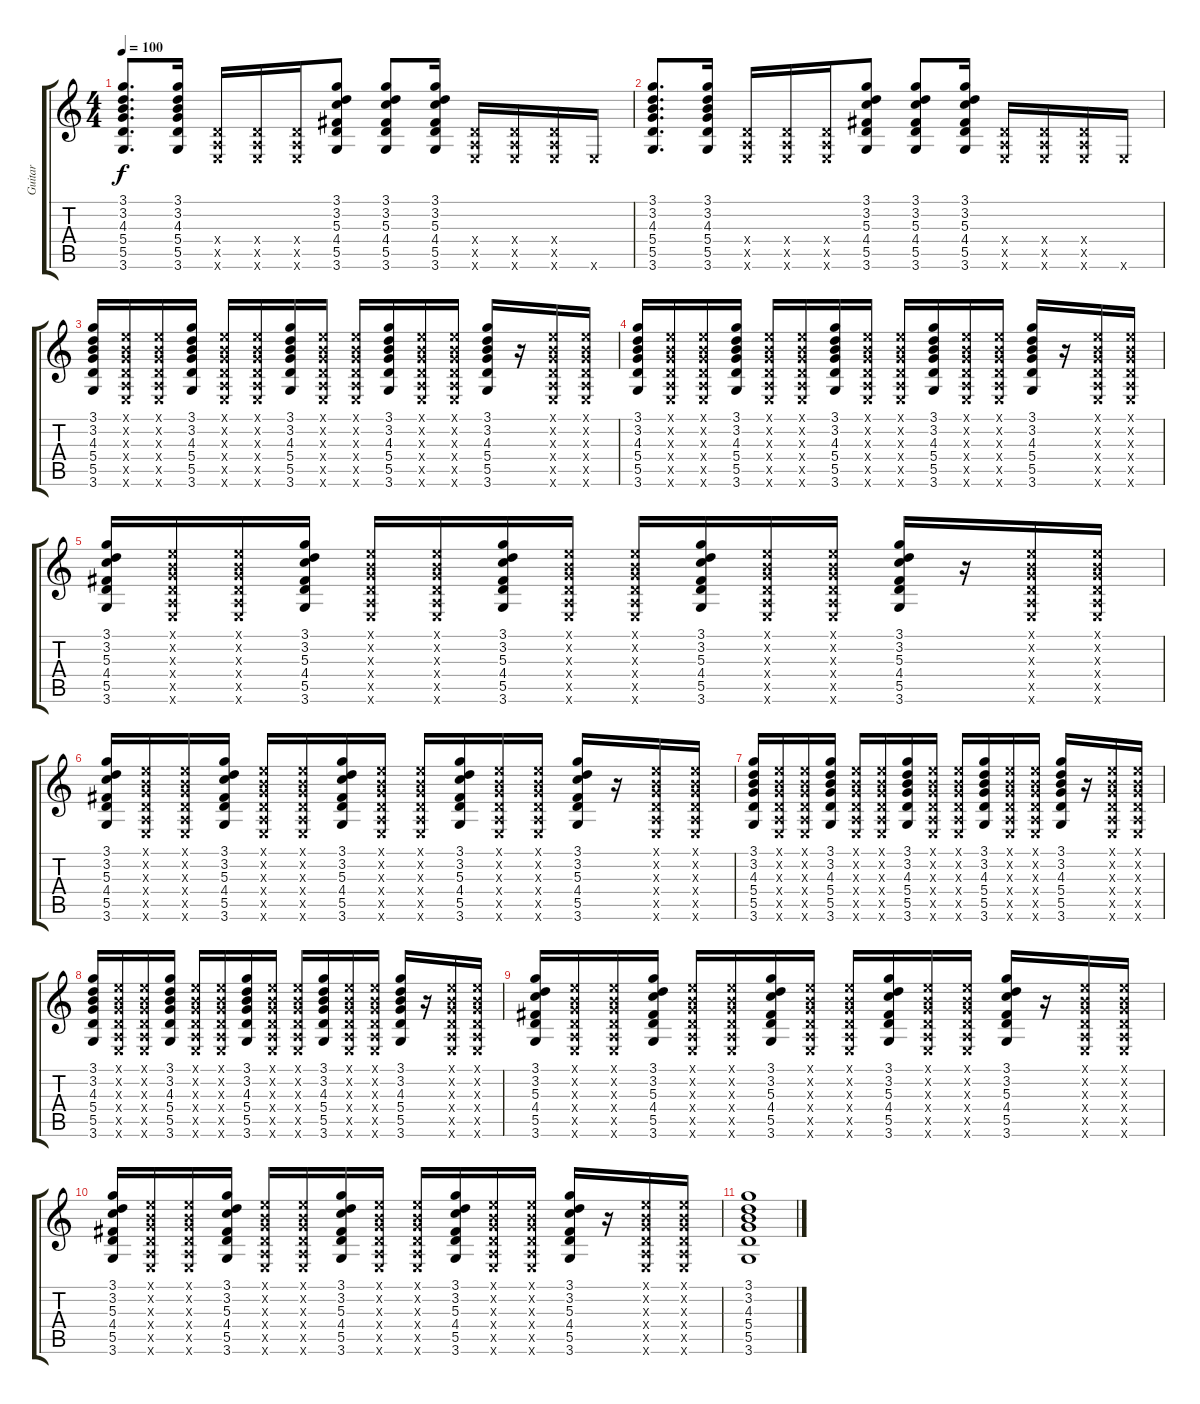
\track ("Guitar" "Guitar") {instrument acousticguitarnylon}
\staff {score tabs}
\tuning (E4 B3 G3 D3 A2 E2) {hide}
\ts (4 4)
\tempo 100
\clef g2
\ks c
(3.1 3.2 4.3 5.4 5.5 3.6).8{d dy f} (3.1 3.2 4.3 5.4 5.5 3.6).16 (0.4{x} 0.5{x} 0.6{x}).16 (0.4{x} 0.5{x} 0.6{x}).16 (0.4{x} 0.5{x} 0.6{x}).16 (3.1 3.2 5.3 4.4 5.5 3.6).8 (3.1 3.2 5.3 4.4 5.5 3.6).8 (3.1 3.2 5.3 4.4 5.5 3.6).16 (0.4{x} 0.5{x} 0.6{x}).16 (0.4{x} 0.5{x} 0.6{x}).16 (0.4{x} 0.5{x} 0.6{x}).16 0.6{x}.16 |
(3.1 3.2 4.3 5.4 5.5 3.6).8{d} (3.1 3.2 4.3 5.4 5.5 3.6).16 (0.4{x} 0.5{x} 0.6{x}).16 (0.4{x} 0.5{x} 0.6{x}).16 (0.4{x} 0.5{x} 0.6{x}).16 (3.1 3.2 5.3 4.4 5.5 3.6).8 (3.1 3.2 5.3 4.4 5.5 3.6).8 (3.1 3.2 5.3 4.4 5.5 3.6).16 (0.4{x} 0.5{x} 0.6{x}).16 (0.4{x} 0.5{x} 0.6{x}).16 (0.4{x} 0.5{x} 0.6{x}).16 0.6{x}.16 |
(3.1 3.2 4.3 5.4 5.5 3.6).16 (0.1{x} 0.2{x} 0.3{x} 0.4{x} 0.5{x} 0.6{x}).16 (0.1{x} 0.2{x} 0.3{x} 0.4{x} 0.5{x} 0.6{x}).16 (3.1 3.2 4.3 5.4 5.5 3.6).16 (0.1{x} 0.2{x} 0.3{x} 0.4{x} 0.5{x} 0.6{x}).16 (0.1{x} 0.2{x} 0.3{x} 0.4{x} 0.5{x} 0.6{x}).16 (3.1 3.2 4.3 5.4 5.5 3.6).16 (0.1{x} 0.2{x} 0.3{x} 0.4{x} 0.5{x} 0.6{x}).16 (0.1{x} 0.2{x} 0.3{x} 0.4{x} 0.5{x} 0.6{x}).16 (3.1 3.2 4.3 5.4 5.5 3.6).16 (0.1{x} 0.2{x} 0.3{x} 0.4{x} 0.5{x} 0.6{x}).16 (0.1{x} 0.2{x} 0.3{x} 0.4{x} 0.5{x} 0.6{x}).16 (3.1 3.2 4.3 5.4 5.5 3.6).16 r.16 (0.1{x} 0.2{x} 0.3{x} 0.4{x} 0.5{x} 0.6{x}).16 (0.1{x} 0.2{x} 0.3{x} 0.4{x} 0.5{x} 0.6{x}).16 |
(3.1 3.2 4.3 5.4 5.5 3.6).16 (0.1{x} 0.2{x} 0.3{x} 0.4{x} 0.5{x} 0.6{x}).16 (0.1{x} 0.2{x} 0.3{x} 0.4{x} 0.5{x} 0.6{x}).16 (3.1 3.2 4.3 5.4 5.5 3.6).16 (0.1{x} 0.2{x} 0.3{x} 0.4{x} 0.5{x} 0.6{x}).16 (0.1{x} 0.2{x} 0.3{x} 0.4{x} 0.5{x} 0.6{x}).16 (3.1 3.2 4.3 5.4 5.5 3.6).16 (0.1{x} 0.2{x} 0.3{x} 0.4{x} 0.5{x} 0.6{x}).16 (0.1{x} 0.2{x} 0.3{x} 0.4{x} 0.5{x} 0.6{x}).16 (3.1 3.2 4.3 5.4 5.5 3.6).16 (0.1{x} 0.2{x} 0.3{x} 0.4{x} 0.5{x} 0.6{x}).16 (0.1{x} 0.2{x} 0.3{x} 0.4{x} 0.5{x} 0.6{x}).16 (3.1 3.2 4.3 5.4 5.5 3.6).16 r.16 (0.1{x} 0.2{x} 0.3{x} 0.4{x} 0.5{x} 0.6{x}).16 (0.1{x} 0.2{x} 0.3{x} 0.4{x} 0.5{x} 0.6{x}).16 |
(3.1 3.2 5.3 4.4 5.5 3.6).16 (0.1{x} 0.2{x} 0.3{x} 0.4{x} 0.5{x} 0.6{x}).16 (0.1{x} 0.2{x} 0.3{x} 0.4{x} 0.5{x} 0.6{x}).16 (3.1 3.2 5.3 4.4 5.5 3.6).16 (0.1{x} 0.2{x} 0.3{x} 0.4{x} 0.5{x} 0.6{x}).16 (0.1{x} 0.2{x} 0.3{x} 0.4{x} 0.5{x} 0.6{x}).16 (3.1 3.2 5.3 4.4 5.5 3.6).16 (0.1{x} 0.2{x} 0.3{x} 0.4{x} 0.5{x} 0.6{x}).16 (0.1{x} 0.2{x} 0.3{x} 0.4{x} 0.5{x} 0.6{x}).16 (3.1 3.2 5.3 4.4 5.5 3.6).16 (0.1{x} 0.2{x} 0.3{x} 0.4{x} 0.5{x} 0.6{x}).16 (0.1{x} 0.2{x} 0.3{x} 0.4{x} 0.5{x} 0.6{x}).16 (3.1 3.2 5.3 4.4 5.5 3.6).16 r.16 (0.1{x} 0.2{x} 0.3{x} 0.4{x} 0.5{x} 0.6{x}).16 (0.1{x} 0.2{x} 0.3{x} 0.4{x} 0.5{x} 0.6{x}).16 |
(3.1 3.2 5.3 4.4 5.5 3.6).16 (0.1{x} 0.2{x} 0.3{x} 0.4{x} 0.5{x} 0.6{x}).16 (0.1{x} 0.2{x} 0.3{x} 0.4{x} 0.5{x} 0.6{x}).16 (3.1 3.2 5.3 4.4 5.5 3.6).16 (0.1{x} 0.2{x} 0.3{x} 0.4{x} 0.5{x} 0.6{x}).16 (0.1{x} 0.2{x} 0.3{x} 0.4{x} 0.5{x} 0.6{x}).16 (3.1 3.2 5.3 4.4 5.5 3.6).16 (0.1{x} 0.2{x} 0.3{x} 0.4{x} 0.5{x} 0.6{x}).16 (0.1{x} 0.2{x} 0.3{x} 0.4{x} 0.5{x} 0.6{x}).16 (3.1 3.2 5.3 4.4 5.5 3.6).16 (0.1{x} 0.2{x} 0.3{x} 0.4{x} 0.5{x} 0.6{x}).16 (0.1{x} 0.2{x} 0.3{x} 0.4{x} 0.5{x} 0.6{x}).16 (3.1 3.2 5.3 4.4 5.5 3.6).16 r.16 (0.1{x} 0.2{x} 0.3{x} 0.4{x} 0.5{x} 0.6{x}).16 (0.1{x} 0.2{x} 0.3{x} 0.4{x} 0.5{x} 0.6{x}).16 |
(3.1 3.2 4.3 5.4 5.5 3.6).16 (0.1{x} 0.2{x} 0.3{x} 0.4{x} 0.5{x} 0.6{x}).16 (0.1{x} 0.2{x} 0.3{x} 0.4{x} 0.5{x} 0.6{x}).16 (3.1 3.2 4.3 5.4 5.5 3.6).16 (0.1{x} 0.2{x} 0.3{x} 0.4{x} 0.5{x} 0.6{x}).16 (0.1{x} 0.2{x} 0.3{x} 0.4{x} 0.5{x} 0.6{x}).16 (3.1 3.2 4.3 5.4 5.5 3.6).16 (0.1{x} 0.2{x} 0.3{x} 0.4{x} 0.5{x} 0.6{x}).16 (0.1{x} 0.2{x} 0.3{x} 0.4{x} 0.5{x} 0.6{x}).16 (3.1 3.2 4.3 5.4 5.5 3.6).16 (0.1{x} 0.2{x} 0.3{x} 0.4{x} 0.5{x} 0.6{x}).16 (0.1{x} 0.2{x} 0.3{x} 0.4{x} 0.5{x} 0.6{x}).16 (3.1 3.2 4.3 5.4 5.5 3.6).16 r.16 (0.1{x} 0.2{x} 0.3{x} 0.4{x} 0.5{x} 0.6{x}).16 (0.1{x} 0.2{x} 0.3{x} 0.4{x} 0.5{x} 0.6{x}).16 |
(3.1 3.2 4.3 5.4 5.5 3.6).16 (0.1{x} 0.2{x} 0.3{x} 0.4{x} 0.5{x} 0.6{x}).16 (0.1{x} 0.2{x} 0.3{x} 0.4{x} 0.5{x} 0.6{x}).16 (3.1 3.2 4.3 5.4 5.5 3.6).16 (0.1{x} 0.2{x} 0.3{x} 0.4{x} 0.5{x} 0.6{x}).16 (0.1{x} 0.2{x} 0.3{x} 0.4{x} 0.5{x} 0.6{x}).16 (3.1 3.2 4.3 5.4 5.5 3.6).16 (0.1{x} 0.2{x} 0.3{x} 0.4{x} 0.5{x} 0.6{x}).16 (0.1{x} 0.2{x} 0.3{x} 0.4{x} 0.5{x} 0.6{x}).16 (3.1 3.2 4.3 5.4 5.5 3.6).16 (0.1{x} 0.2{x} 0.3{x} 0.4{x} 0.5{x} 0.6{x}).16 (0.1{x} 0.2{x} 0.3{x} 0.4{x} 0.5{x} 0.6{x}).16 (3.1 3.2 4.3 5.4 5.5 3.6).16 r.16 (0.1{x} 0.2{x} 0.3{x} 0.4{x} 0.5{x} 0.6{x}).16 (0.1{x} 0.2{x} 0.3{x} 0.4{x} 0.5{x} 0.6{x}).16 |
(3.1 3.2 5.3 4.4 5.5 3.6).16 (0.1{x} 0.2{x} 0.3{x} 0.4{x} 0.5{x} 0.6{x}).16 (0.1{x} 0.2{x} 0.3{x} 0.4{x} 0.5{x} 0.6{x}).16 (3.1 3.2 5.3 4.4 5.5 3.6).16 (0.1{x} 0.2{x} 0.3{x} 0.4{x} 0.5{x} 0.6{x}).16 (0.1{x} 0.2{x} 0.3{x} 0.4{x} 0.5{x} 0.6{x}).16 (3.1 3.2 5.3 4.4 5.5 3.6).16 (0.1{x} 0.2{x} 0.3{x} 0.4{x} 0.5{x} 0.6{x}).16 (0.1{x} 0.2{x} 0.3{x} 0.4{x} 0.5{x} 0.6{x}).16 (3.1 3.2 5.3 4.4 5.5 3.6).16 (0.1{x} 0.2{x} 0.3{x} 0.4{x} 0.5{x} 0.6{x}).16 (0.1{x} 0.2{x} 0.3{x} 0.4{x} 0.5{x} 0.6{x}).16 (3.1 3.2 5.3 4.4 5.5 3.6).16 r.16 (0.1{x} 0.2{x} 0.3{x} 0.4{x} 0.5{x} 0.6{x}).16 (0.1{x} 0.2{x} 0.3{x} 0.4{x} 0.5{x} 0.6{x}).16 |
(3.1 3.2 5.3 4.4 5.5 3.6).16 (0.1{x} 0.2{x} 0.3{x} 0.4{x} 0.5{x} 0.6{x}).16 (0.1{x} 0.2{x} 0.3{x} 0.4{x} 0.5{x} 0.6{x}).16 (3.1 3.2 5.3 4.4 5.5 3.6).16 (0.1{x} 0.2{x} 0.3{x} 0.4{x} 0.5{x} 0.6{x}).16 (0.1{x} 0.2{x} 0.3{x} 0.4{x} 0.5{x} 0.6{x}).16 (3.1 3.2 5.3 4.4 5.5 3.6).16 (0.1{x} 0.2{x} 0.3{x} 0.4{x} 0.5{x} 0.6{x}).16 (0.1{x} 0.2{x} 0.3{x} 0.4{x} 0.5{x} 0.6{x}).16 (3.1 3.2 5.3 4.4 5.5 3.6).16 (0.1{x} 0.2{x} 0.3{x} 0.4{x} 0.5{x} 0.6{x}).16 (0.1{x} 0.2{x} 0.3{x} 0.4{x} 0.5{x} 0.6{x}).16 (3.1 3.2 5.3 4.4 5.5 3.6).16 r.16 (0.1{x} 0.2{x} 0.3{x} 0.4{x} 0.5{x} 0.6{x}).16 (0.1{x} 0.2{x} 0.3{x} 0.4{x} 0.5{x} 0.6{x}).16 |
(3.1 3.2 4.3 5.4 5.5 3.6).1
